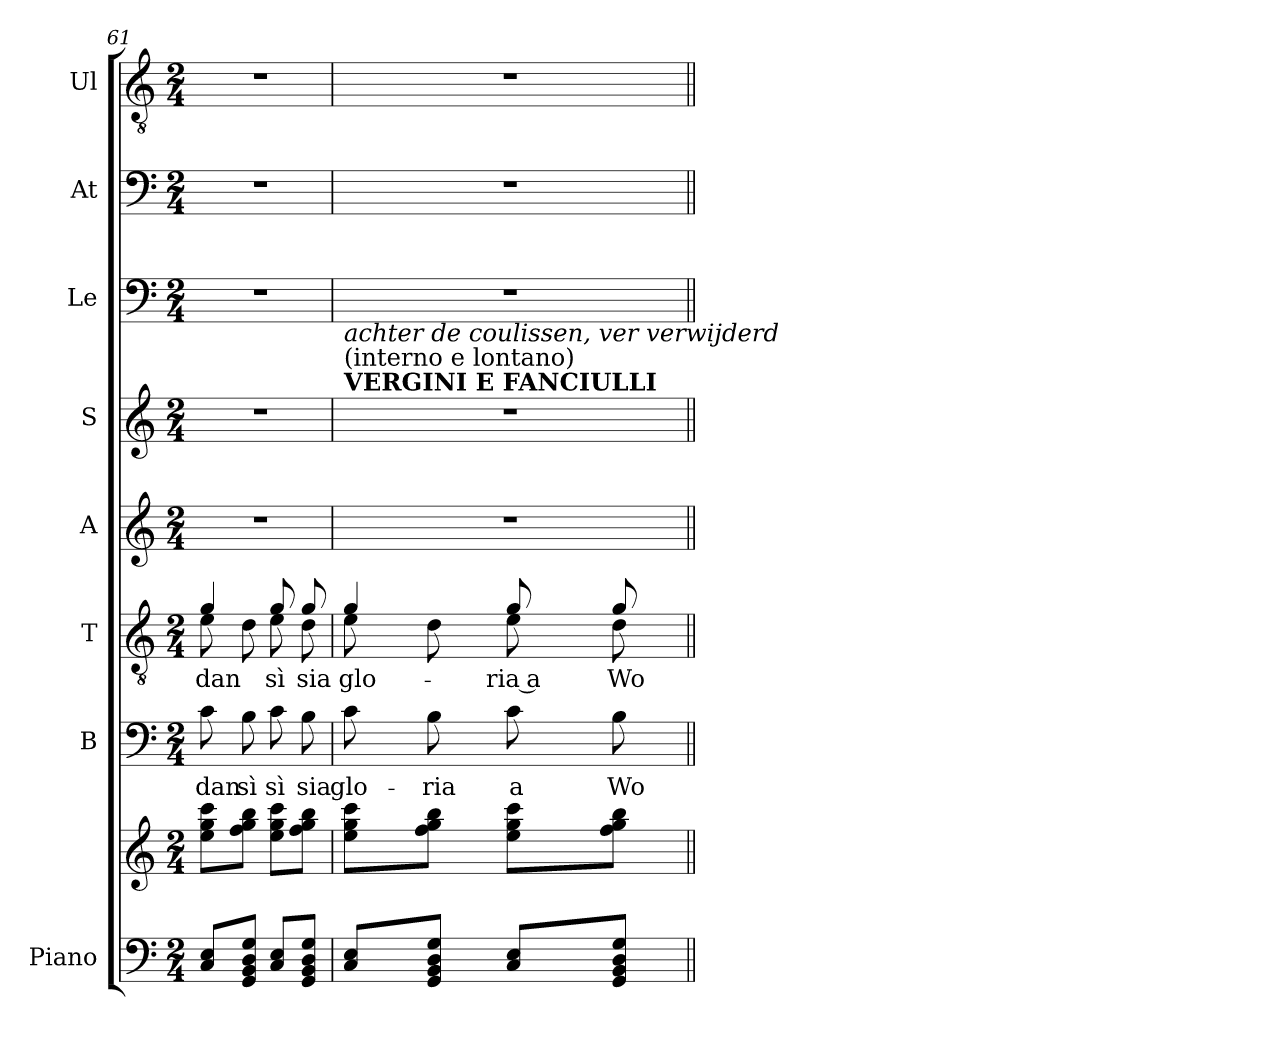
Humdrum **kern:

**kern	**kern	**kern	**text	**kern	**text	**kern	**kern	**kern	**kern	**kern
*part8	*part8	*part7	*part7	*part6	*part6	*part5	*part4	*part3	*part2	*part1
*staff9	*staff8	*staff7	*staff7	*staff6	*staff6	*staff5	*staff4	*staff3	*staff2	*staff1
*I"Piano	*	*I"B	*	*I"T	*	*I"A	*I"S	*I"Le	*I"At	*I"Ul
*I'Pno	*	*I'B	*	*I'T	*	*I'A	*I'S	*I'Le	*I'At	*I'Ul
*clefF4	*clefG2	*clefF4	*	*clefGv2	*	*clefG2	*clefG2	*clefF4	*clefF4	*clefGv2
*k[]	*k[]	*k[]	*	*k[]	*	*k[]	*k[]	*k[]	*k[]	*k[]
*M2/4	*M2/4	*M2/4	*	*M2/4	*	*M2/4	*M2/4	*M2/4	*M2/4	*M2/4
=61	=61	=61	=61	=61	=61	=61	=61	=61	=61	=61
!	!	!	!LO:LY:b	!	!LO:LY:b	!	!	!	!	!
*	*	*	*	*^	*	*	*	*	*	*
8C/ 8E/L	8ee\ 8gg\ 8ccc\L	8c\	-dan	4g/	8e!\	-dan	2r	2r	2r	2r	2r
!	!	!	!LO:LY:b	!	!	!	!	!	!	!	!
8GG/ 8BB/ 8D/ 8G/J	8ff\ 8gg\ 8bb\J	8B\	sì	.	8d!\	.	.	.	.	.	.
!	!	!	!LO:LY:b	!	!	!LO:LY:b	!	!	!	!	!
8C/ 8E/L	8ee\ 8gg\ 8ccc\L	8c\	sì	8g/	8e!\	sì	.	.	.	.	.
!	!	!	!LO:LY:b	!	!	!LO:LY:b	!	!	!	!	!
8GG/ 8BB/ 8D/ 8G/J	8ff\ 8gg\ 8bb\J	8B\	sia	8g/	8d!\	sia	.	.	.	.	.
!!LO:LB:g=z
=62	=62	=62	=62	=62	=62	=62	=62	=62	=62	=62	=62
!	!	!	!	!	!	!	!	!LO:TX:a:B:t=VERGINI E FANCIULLI	!	!	!
!	!	!	!	!	!	!	!	!LO:TX:a:t=(interno e lontano)	!	!	!
!	!	!	!	!	!	!	!	!LO:TX:a:i:t=achter de coulissen, ver verwijderd	!	!	!
!	!	!	!LO:LY:b	!	!	!LO:LY:b	!	!	!	!	!
8C/ 8E/L	8ee\ 8gg\ 8ccc\L	8c\	glo-	4g/	8e!\	glo-	2r	2r	2r	2r	2r
!	!	!	!LO:LY:b	!	!	!	!	!	!	!	!
8GG/ 8BB/ 8D/ 8G/J	8ff\ 8gg\ 8bb\J	8B\	-ria	.	8d!\	.	.	.	.	.	.
!	!	!	!LO:LY:b	!	!	!LO:LY:b	!	!	!	!	!
8C/ 8E/L	8ee\ 8gg\ 8ccc\L	8c\	a	8g/	8e!\	-ria a	.	.	.	.	.
!	!	!	!LO:LY:b	!	!	!LO:LY:b	!	!	!	!	!
8GG/ 8BB/ 8D/ 8G/J	8ff\ 8gg\ 8bb\J	8B\	Wo-	8g/	8d!\	Wo-	.	.	.	.	.
*	*	*	*	*v	*v	*	*	*	*	*	*
=||	=||	=||	=||	=||	=||	=||	=||	=||	=||	=||
*-	*-	*-	*-	*-	*-	*-	*-	*-	*-	*-
